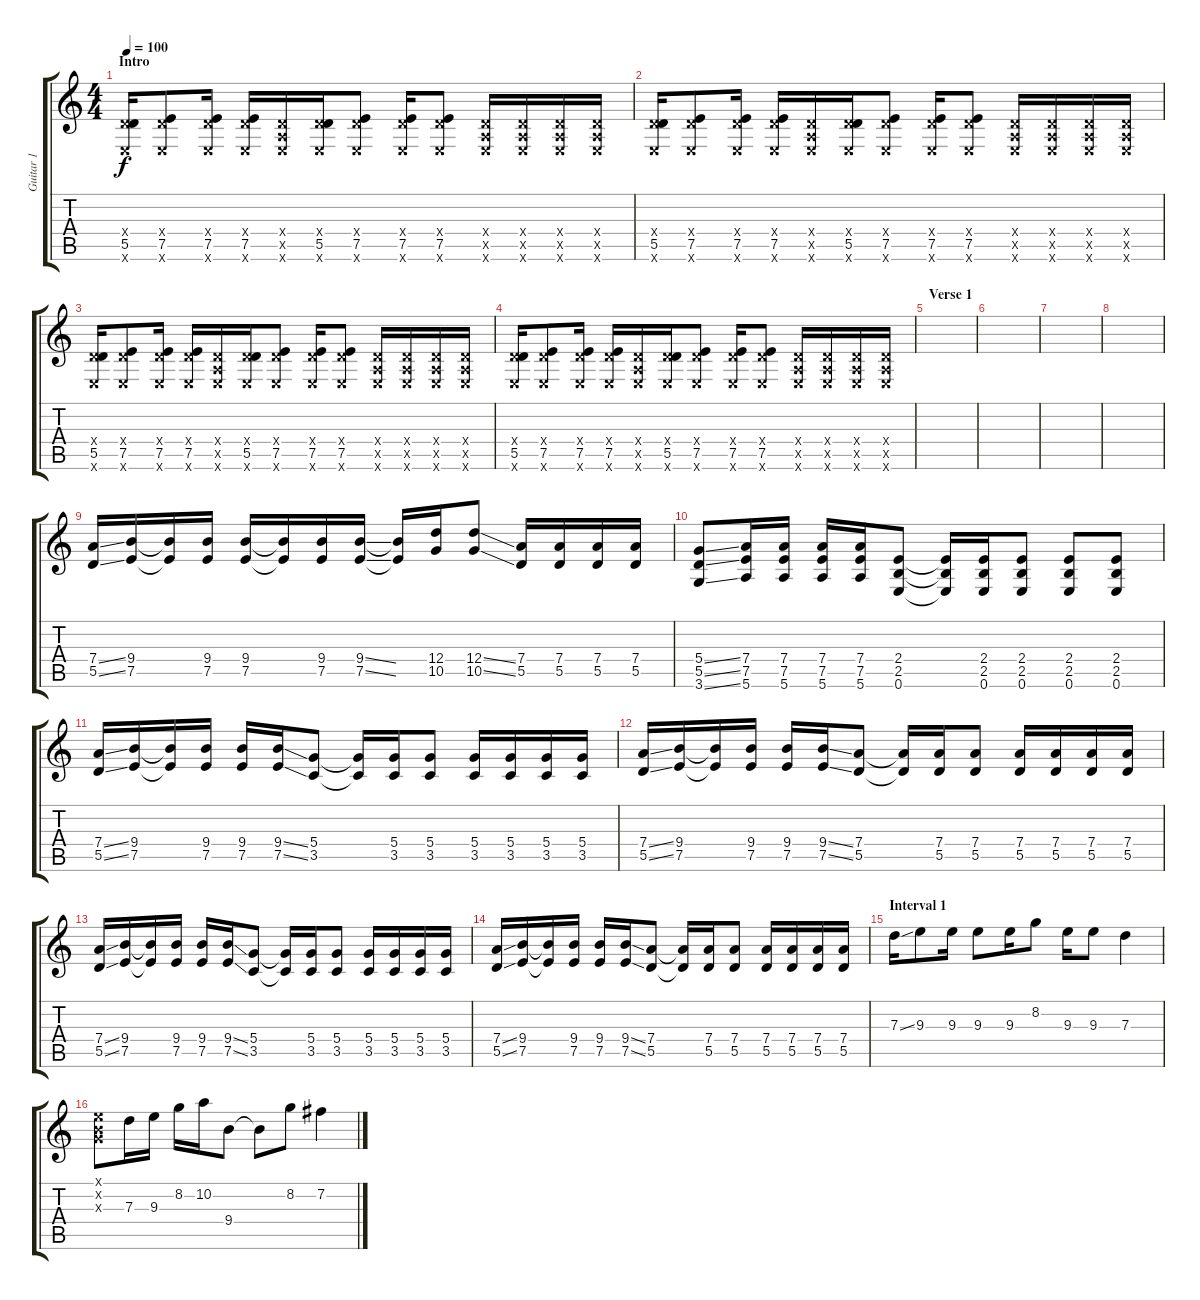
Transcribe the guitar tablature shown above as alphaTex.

\track ("Guitar 1" "Guitar 1") {instrument distortionguitar}
\staff {score tabs}
\tuning (E4 B3 G3 D3 A2 E2) {hide}
\ts (4 4)
\section ("" "Intro")
\tempo 100
\clef g2
\ks c
(0.4{x} 5.5 0.6{x}).16{dy f volume 16 instrument distortionguitar} (0.4{x} 7.5 0.6{x}).8 (0.4{x} 7.5 0.6{x}).16 (0.4{x} 7.5 0.6{x}).16 (0.4{x} 0.5{x} 0.6{x}).16 (0.4{x} 5.5 0.6{x}).16 (0.4{x} 7.5 0.6{x}).8 (0.4{x} 7.5 0.6{x}).16 (0.4{x} 7.5 0.6{x}).8 (0.4{x} 0.5{x} 0.6{x}).16 (0.4{x} 0.5{x} 0.6{x}).16 (0.4{x} 0.5{x} 0.6{x}).16 (0.4{x} 0.5{x} 0.6{x}).16 |
(0.4{x} 5.5 0.6{x}).16 (0.4{x} 7.5 0.6{x}).8 (0.4{x} 7.5 0.6{x}).16 (0.4{x} 7.5 0.6{x}).16 (0.4{x} 0.5{x} 0.6{x}).16 (0.4{x} 5.5 0.6{x}).16 (0.4{x} 7.5 0.6{x}).8 (0.4{x} 7.5 0.6{x}).16 (0.4{x} 7.5 0.6{x}).8 (0.4{x} 0.5{x} 0.6{x}).16 (0.4{x} 0.5{x} 0.6{x}).16 (0.4{x} 0.5{x} 0.6{x}).16 (0.4{x} 0.5{x} 0.6{x}).16 |
(0.4{x} 5.5 0.6{x}).16 (0.4{x} 7.5 0.6{x}).8 (0.4{x} 7.5 0.6{x}).16 (0.4{x} 7.5 0.6{x}).16 (0.4{x} 0.5{x} 0.6{x}).16 (0.4{x} 5.5 0.6{x}).16 (0.4{x} 7.5 0.6{x}).8 (0.4{x} 7.5 0.6{x}).16 (0.4{x} 7.5 0.6{x}).8 (0.4{x} 0.5{x} 0.6{x}).16 (0.4{x} 0.5{x} 0.6{x}).16 (0.4{x} 0.5{x} 0.6{x}).16 (0.4{x} 0.5{x} 0.6{x}).16 |
(0.4{x} 5.5 0.6{x}).16 (0.4{x} 7.5 0.6{x}).8 (0.4{x} 7.5 0.6{x}).16 (0.4{x} 7.5 0.6{x}).16 (0.4{x} 0.5{x} 0.6{x}).16 (0.4{x} 5.5 0.6{x}).16 (0.4{x} 7.5 0.6{x}).8 (0.4{x} 7.5 0.6{x}).16 (0.4{x} 7.5 0.6{x}).8 (0.4{x} 0.5{x} 0.6{x}).16 (0.4{x} 0.5{x} 0.6{x}).16 (0.4{x} 0.5{x} 0.6{x}).16 (0.4{x} 0.5{x} 0.6{x}).16 |
\section ("" "Verse 1")
|
|
|
|
(7.4{ss} 5.5{ss}).16 (9.4 7.5).16 (9.4{t} 7.5{t}).16 (9.4 7.5).16 (9.4 7.5).16 (9.4{t} 7.5{t}).16 (9.4 7.5).16 (9.4{ss} 7.5{ss}).16 (9.4{t} 7.5{t}).16 (12.4 10.5).16 (12.4{ss} 10.5{ss}).8 (7.4 5.5).16 (7.4 5.5).16 (7.4 5.5).16 (7.4 5.5).16 |
(5.4{ss} 5.5{ss} 3.6{ss}).8 (7.4 7.5 5.6).16 (7.4 7.5 5.6).16 (7.4 7.5 5.6).16 (7.4 7.5 5.6).16 (2.4 2.5 0.6).8 (2.4{t} 2.5{t} 0.6{t}).16 (2.4 2.5 0.6).16 (2.4 2.5 0.6).8 (2.4 2.5 0.6).8 (2.4 2.5 0.6).8 |
(7.4{ss} 5.5{ss}).16 (9.4 7.5).16 (9.4{t} 7.5{t}).16 (9.4 7.5).16 (9.4 7.5).16 (9.4{ss} 7.5{ss}).16 (5.4 3.5).8 (5.4{t} 3.5{t}).16 (5.4 3.5).16 (5.4 3.5).8 (5.4 3.5).16 (5.4 3.5).16 (5.4 3.5).16 (5.4 3.5).16 |
(7.4{ss} 5.5{ss}).16 (9.4 7.5).16 (9.4{t} 7.5{t}).16 (9.4 7.5).16 (9.4 7.5).16 (9.4{ss} 7.5{ss}).16 (7.4 5.5).8 (7.4{t} 5.5{t}).16 (7.4 5.5).16 (7.4 5.5).8 (7.4 5.5).16 (7.4 5.5).16 (7.4 5.5).16 (7.4 5.5).16 |
(7.4{ss} 5.5{ss}).16 (9.4 7.5).16 (9.4{t} 7.5{t}).16 (9.4 7.5).16 (9.4 7.5).16 (9.4{ss} 7.5{ss}).16 (5.4 3.5).8 (5.4{t} 3.5{t}).16 (5.4 3.5).16 (5.4 3.5).8 (5.4 3.5).16 (5.4 3.5).16 (5.4 3.5).16 (5.4 3.5).16 |
(7.4{ss} 5.5{ss}).16 (9.4 7.5).16 (9.4{t} 7.5{t}).16 (9.4 7.5).16 (9.4 7.5).16 (9.4{ss} 7.5{ss}).16 (7.4 5.5).8 (7.4{t} 5.5{t}).16 (7.4 5.5).16 (7.4 5.5).8 (7.4 5.5).16 (7.4 5.5).16 (7.4 5.5).16 (7.4 5.5).16 |
\section ("" "Interval 1")
7.3{ss}.16 9.3.8 9.3.16 9.3.8 9.3.16 8.2.8 9.3.16 9.3.8 7.3.4 |
(0.1{x} 0.2{x} 0.3{x}).8 7.3.16 9.3.16 8.2.16 10.2.16 9.4.8 9.4{t}.8 8.2.8 7.2{ss}.4
